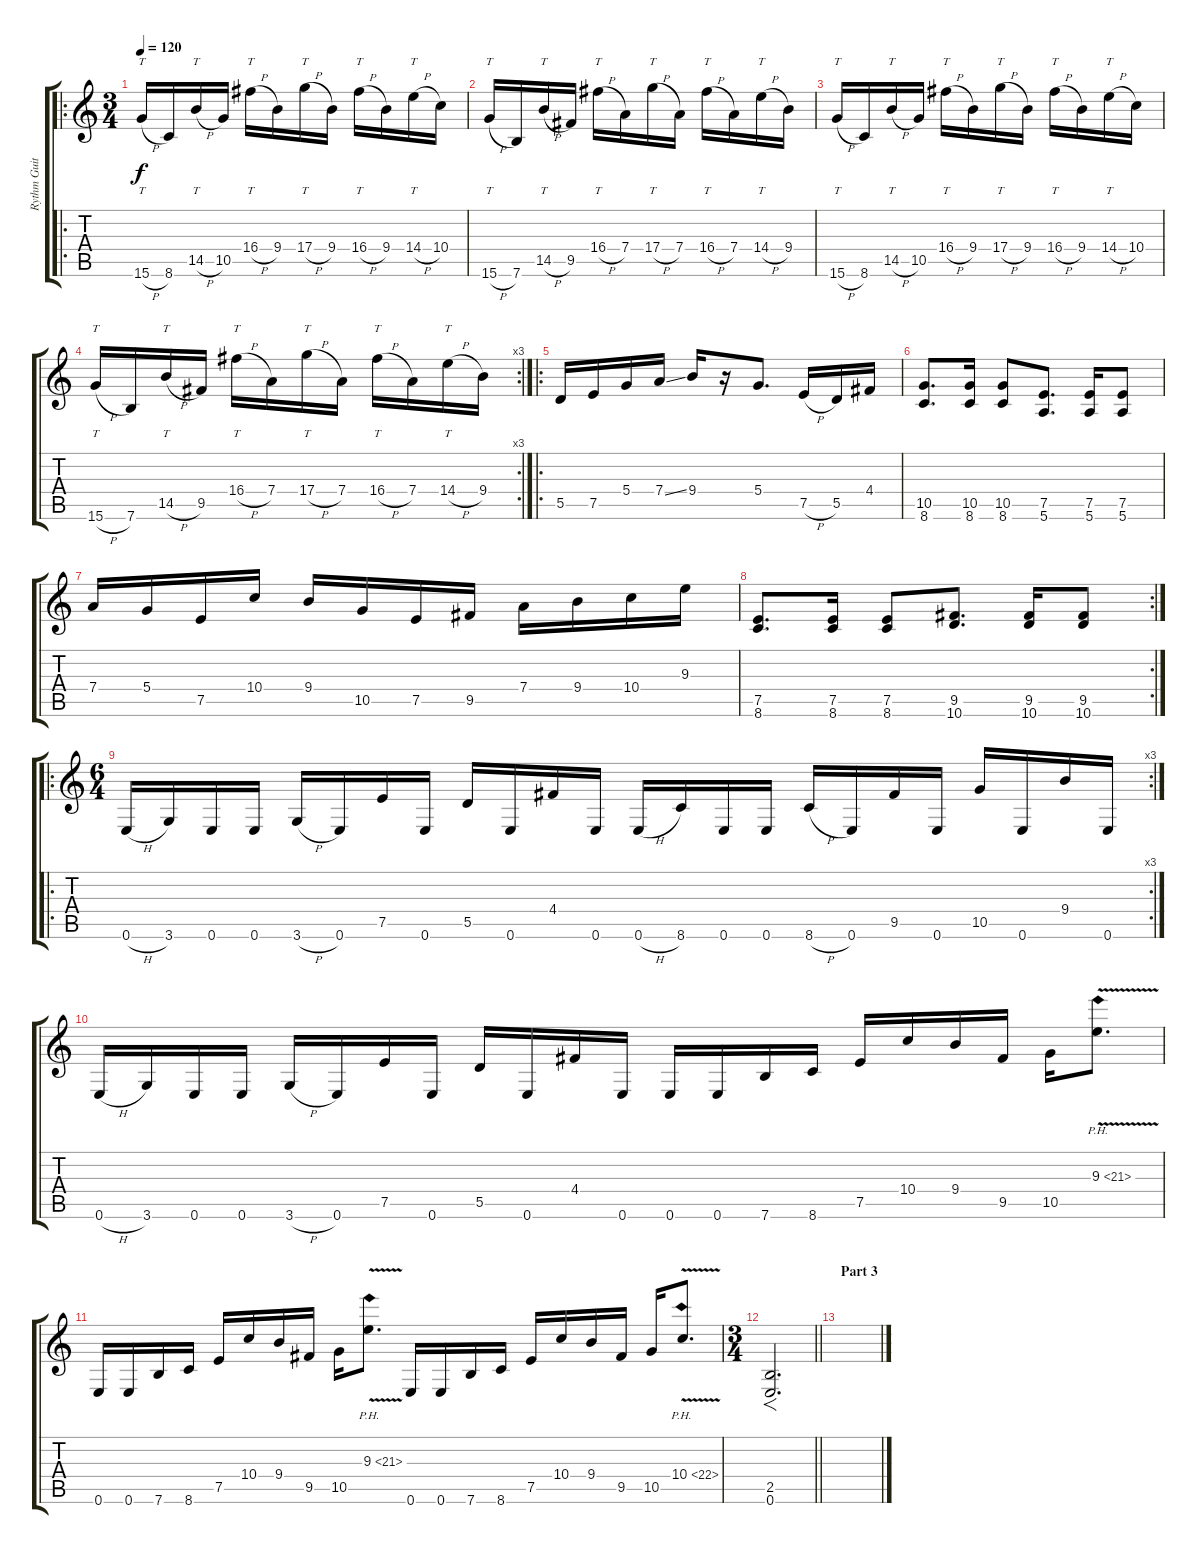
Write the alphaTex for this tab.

\track ("Rythm Guitar" "Rythm Guit") {instrument acousticguitarsteel}
\staff {score tabs}
\tuning (E4 B3 G3 D3 A2 E2) {hide}
\ro
\ts (3 4)
\tempo 120
\clef g2
\ks c
15.6{h}.16{tt dy f} 8.6.16 14.5{h}.16{tt} 10.5.16 16.4{h}.16{tt} 9.4.16 17.4{h}.16{tt} 9.4.16 16.4{h}.16{tt} 9.4.16 14.4{h}.16{tt} 10.4.16 |
15.6{h}.16{tt} 7.6.16 14.5{h}.16{tt} 9.5.16 16.4{h}.16{tt} 7.4.16 17.4{h}.16{tt} 7.4.16 16.4{h}.16{tt} 7.4.16 14.4{h}.16{tt} 9.4.16 |
15.6{h}.16{tt} 8.6.16 14.5{h}.16{tt} 10.5.16 16.4{h}.16{tt} 9.4.16 17.4{h}.16{tt} 9.4.16 16.4{h}.16{tt} 9.4.16 14.4{h}.16{tt} 10.4.16 |
\rc 3
15.6{h}.16{tt} 7.6.16 14.5{h}.16{tt} 9.5.16 16.4{h}.16{tt} 7.4.16 17.4{h}.16{tt} 7.4.16 16.4{h}.16{tt} 7.4.16 14.4{h}.16{tt} 9.4.16 |
\ro
5.5.16 7.5.16 5.4.16 7.4{ss}.16 9.4.16 r.16 5.4.8{d} 7.5{h}.16 5.5.16 4.4.16 |
(10.5 8.6).8{d} (10.5 8.6).16 (10.5 8.6).8 (7.5 5.6).8{d} (7.5 5.6).16 (7.5 5.6).8 |
7.4.16 5.4.16 7.5.16 10.4.16 9.4.16 10.5.16 7.5.16 9.5.16 7.4.16 9.4.16 10.4.16 9.3.16 |
\rc 2
(7.5 8.6).8{d} (7.5 8.6).16 (7.5 8.6).8 (9.5 10.6).8{d} (9.5 10.6).16 (9.5 10.6).8 |
\ro
\rc 3
\ts (6 4)
0.6{h}.16 3.6.16 0.6.16 0.6.16 3.6{h}.16 0.6.16 7.5.16 0.6.16 5.5.16 0.6.16 4.4.16 0.6.16 0.6{h}.16 8.6.16 0.6.16 0.6.16 8.6{h}.16 0.6.16 9.5.16 0.6.16 10.5.16 0.6.16 9.4.16 0.6.16 |
0.6{h}.16 3.6.16 0.6.16 0.6.16 3.6{h}.16 0.6.16 7.5.16 0.6.16 5.5.16 0.6.16 4.4.16 0.6.16 0.6.16 0.6.16 7.6.16 8.6.16 7.5.16 10.4.16 9.4.16 9.5.16 10.5.16 9.3{ph 12 v}.8{d} |
0.6.16 0.6.16 7.6.16 8.6.16 7.5.16 10.4.16 9.4.16 9.5.16 10.5.16 9.3{ph 12 v}.8{d} 0.6.16 0.6.16 7.6.16 8.6.16 7.5.16 10.4.16 9.4.16 9.5.16 10.5.16 10.4{ph 12 v}.8{d} |
\ts (3 4)
\barLineRight lightlight
(2.5 0.6).2{f d} |
\section ("" "Part 3")
